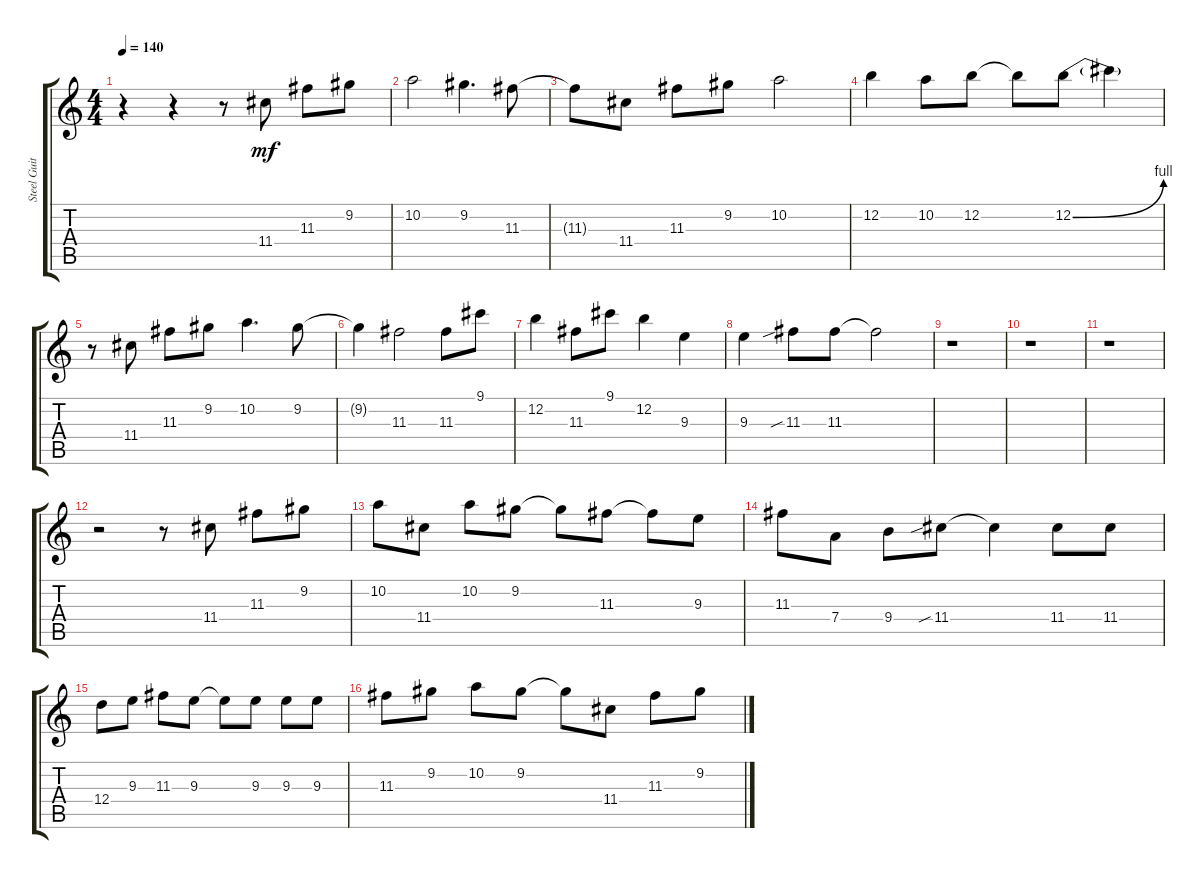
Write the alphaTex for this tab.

\track ("Steel Guitar" "Steel Guit") {instrument overdrivenguitar}
\staff {score tabs}
\tuning (E4 B3 G3 D3 A2 E2) {hide}
\ts (4 4)
\tempo 140
\clef g2
\ks c
r.4{dy mf instrument overdrivenguitar} r.4 r.8 11.4.8 11.3.8 9.2.8 |
10.2.2 9.2.4{d} 11.3.8 |
11.3{t}.8 11.4.8 11.3.8 9.2.8 10.2.2 |
12.2.4 10.2.8 12.2.8 12.2{t}.8 12.2{be (bend 0 0 60 4)}.8 12.2{t}.4 |
r.8 11.4.8 11.3.8 9.2.8 10.2.4{d} 9.2.8 |
9.2{t}.4 11.3.2 11.3.8 9.1.8 |
12.2.4 11.3.8 9.1.8 12.2.4 9.3.4 |
9.3.4 11.3{sib}.8 11.3.8 11.3{t}.2 |
r.1 |
r.1 |
r.1 |
r.2 r.8 11.4.8 11.3.8 9.2.8 |
10.2.8 11.4.8 10.2.8 9.2.8 9.2{t}.8 11.3.8 11.3{t}.8 9.3.8 |
11.3.8 7.4.8 9.4.8 11.4{sib}.8 11.4{t}.4 11.4.8 11.4.8 |
12.4.8 9.3.8 11.3.8 9.3.8 9.3{t}.8 9.3.8 9.3.8 9.3.8 |
11.3.8 9.2.8 10.2.8 9.2.8 9.2{t}.8 11.4.8 11.3.8 9.2.8
